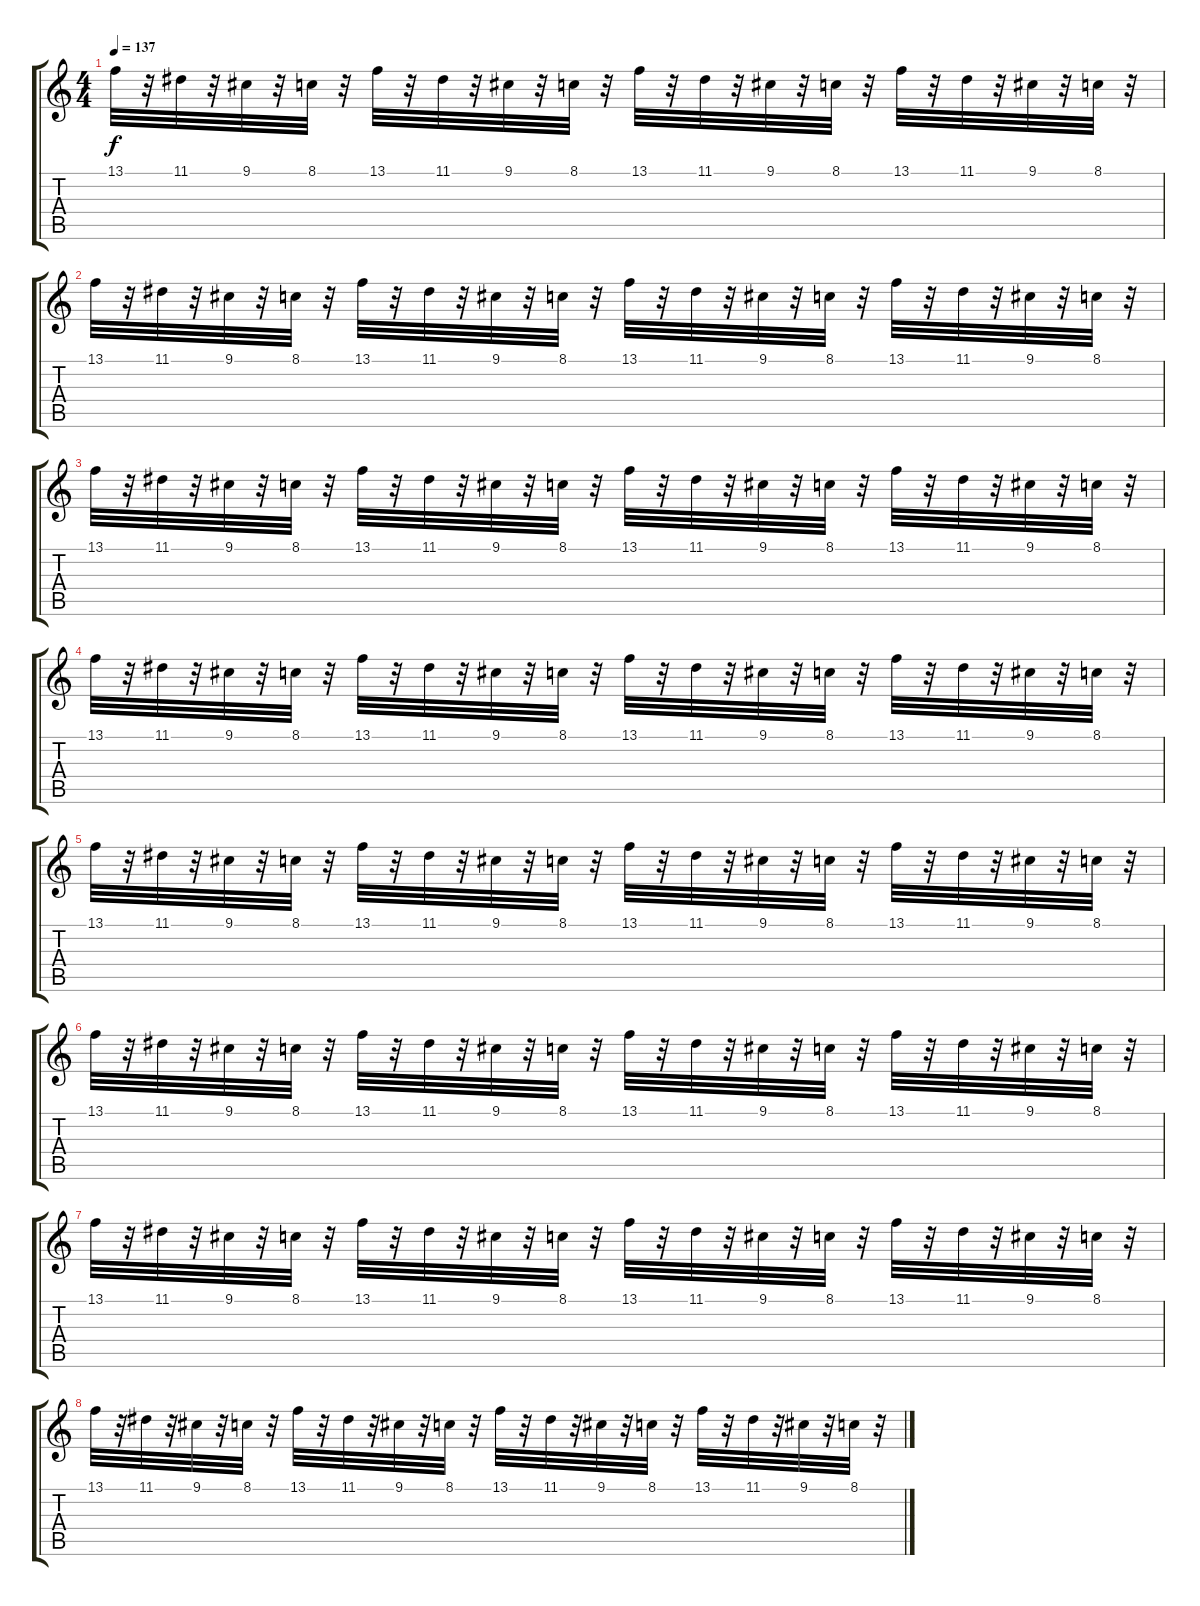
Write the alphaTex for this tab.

\track "" {instrument lead2sawtooth}
\staff {score tabs}
\tuning (E4 B3 G3 D3 A2 E2) {hide}
\ts (4 4)
\tempo 137
\clef g2
\ks c
13.1.32{dy f volume 10} r.32 11.1.32 r.32 9.1.32 r.32 8.1.32 r.32 13.1.32 r.32 11.1.32 r.32 9.1.32 r.32 8.1.32 r.32 13.1.32 r.32 11.1.32 r.32 9.1.32 r.32 8.1.32 r.32 13.1.32 r.32 11.1.32{volume 10} r.32 9.1.32 r.32 8.1.32 r.32 |
13.1.32 r.32 11.1.32 r.32 9.1.32 r.32 8.1.32 r.32 13.1.32 r.32 11.1.32 r.32 9.1.32 r.32 8.1.32 r.32 13.1.32 r.32 11.1.32 r.32 9.1.32{volume 10} r.32 8.1.32 r.32 13.1.32 r.32 11.1.32 r.32 9.1.32 r.32 8.1.32 r.32 |
13.1.32 r.32 11.1.32 r.32 9.1.32 r.32 8.1.32 r.32 13.1.32 r.32 11.1.32 r.32 9.1.32 r.32 8.1.32{volume 10} r.32 13.1.32 r.32 11.1.32 r.32 9.1.32 r.32 8.1.32 r.32 13.1.32 r.32 11.1.32 r.32 9.1.32 r.32 8.1.32 r.32 |
13.1.32 r.32 11.1.32 r.32 9.1.32 r.32 8.1.32 r.32 13.1.32{volume 10} r.32 11.1.32 r.32 9.1.32 r.32 8.1.32 r.32 13.1.32 r.32 11.1.32 r.32 9.1.32 r.32 8.1.32 r.32 13.1.32 r.32 11.1.32 r.32 9.1.32 r.32 8.1.32 r.32 |
13.1.32{volume 10} r.32 11.1.32 r.32 9.1.32 r.32 8.1.32 r.32 13.1.32 r.32 11.1.32 r.32 9.1.32 r.32 8.1.32 r.32 13.1.32 r.32 11.1.32 r.32 9.1.32 r.32 8.1.32 r.32 13.1.32 r.32 11.1.32{volume 11} r.32 9.1.32 r.32 8.1.32 r.32 |
13.1.32 r.32 11.1.32 r.32 9.1.32 r.32 8.1.32 r.32 13.1.32 r.32 11.1.32 r.32 9.1.32 r.32 8.1.32 r.32 13.1.32 r.32 11.1.32 r.32 9.1.32{volume 11} r.32 8.1.32 r.32 13.1.32 r.32 11.1.32 r.32 9.1.32 r.32 8.1.32 r.32 |
13.1.32 r.32 11.1.32 r.32 9.1.32 r.32 8.1.32 r.32 13.1.32 r.32 11.1.32 r.32 9.1.32 r.32 8.1.32{volume 11} r.32 13.1.32 r.32 11.1.32 r.32 9.1.32 r.32 8.1.32 r.32 13.1.32 r.32 11.1.32 r.32 9.1.32 r.32 8.1.32 r.32 |
13.1.32 r.32 11.1.32 r.32 9.1.32 r.32 8.1.32 r.32 13.1.32{volume 11} r.32 11.1.32 r.32 9.1.32 r.32 8.1.32 r.32 13.1.32 r.32 11.1.32 r.32 9.1.32 r.32 8.1.32 r.32 13.1.32 r.32 11.1.32 r.32 9.1.32 r.32 8.1.32 r.32
